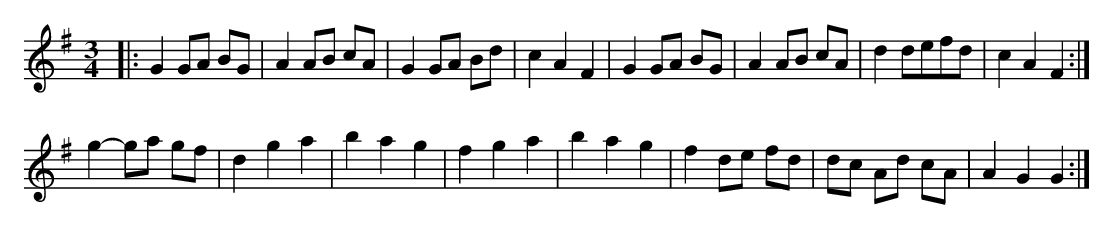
X:1
M:3/4
K:G
|:G2 GA BG|A2 AB cA|G2 GA Bd|c2 A2 F2|G2 GA BG|A2 AB cA|d2 defd|c2 A2 F2:|
g2- ga gf|d2 g2 a2|b2 a2 g2|f2 g2 a2|b2 a2 g2|f2 de fd|dc Ad cA|A2 G2 G2:|
